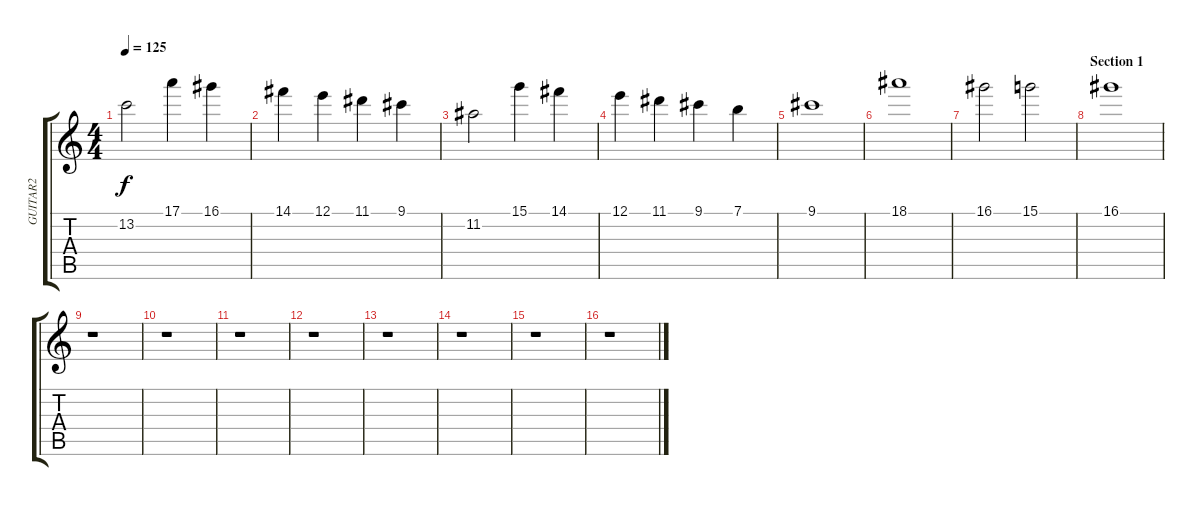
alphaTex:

\track ("GUITAR2" "GUITAR2") {instrument overdrivenguitar}
\staff {score tabs}
\tuning (E4 B3 G3 D3 A2 E2) {hide}
\ts (4 4)
\tempo 125
\clef g2
\ks c
13.2.2{dy f} 17.1.4 16.1.4 |
14.1.4 12.1.4 11.1.4 9.1.4 |
11.2.2 15.1.4 14.1.4 |
12.1.4 11.1.4 9.1.4 7.1.4 |
9.1.1 |
18.1.1 |
16.1.2 15.1.2 |
\section ("" "Section 1")
16.1.1 |
r.1 |
r.1 |
r.1 |
r.1 |
r.1 |
r.1 |
r.1 |
r.1
